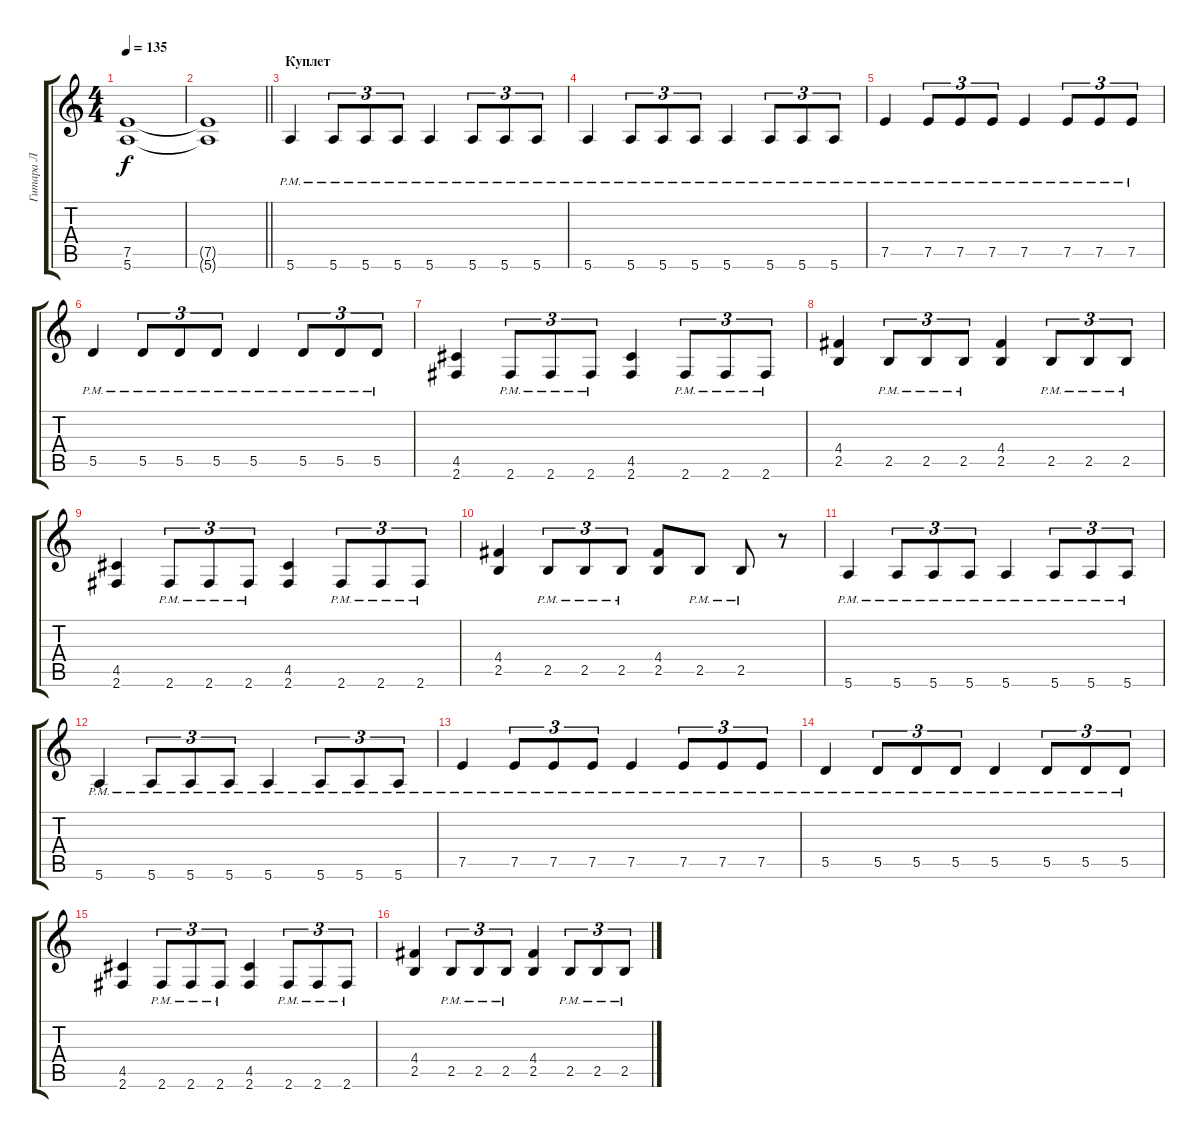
\track ("Гитара Л" "Гитара Л") {instrument distortionguitar}
\staff {score tabs}
\tuning (E4 B3 G3 D3 A2 E2) {hide}
\ts (4 4)
\tempo 135
\clef g2
\ks c
(7.5 5.6).1{dy f volume 0} |
\barLineRight lightlight
(7.5{t} 5.6{t}).1 |
\section ("" "Куплет")
5.6{pm}.4{volume 13} 5.6{pm}.8{tu (3 2)} 5.6{pm}.8{tu (3 2)} 5.6{pm}.8{tu (3 2)} 5.6{pm}.4 5.6{pm}.8{tu (3 2)} 5.6{pm}.8{tu (3 2)} 5.6{pm}.8{tu (3 2)} |
5.6{pm}.4 5.6{pm}.8{tu (3 2)} 5.6{pm}.8{tu (3 2)} 5.6{pm}.8{tu (3 2)} 5.6{pm}.4 5.6{pm}.8{tu (3 2)} 5.6{pm}.8{tu (3 2)} 5.6{pm}.8{tu (3 2)} |
7.5{pm}.4 7.5{pm}.8{tu (3 2)} 7.5{pm}.8{tu (3 2)} 7.5{pm}.8{tu (3 2)} 7.5{pm}.4 7.5{pm}.8{tu (3 2)} 7.5{pm}.8{tu (3 2)} 7.5{pm}.8{tu (3 2)} |
5.5{pm}.4 5.5{pm}.8{tu (3 2)} 5.5{pm}.8{tu (3 2)} 5.5{pm}.8{tu (3 2)} 5.5{pm}.4 5.5{pm}.8{tu (3 2)} 5.5{pm}.8{tu (3 2)} 5.5{pm}.8{tu (3 2)} |
(4.5 2.6).4 2.6{pm}.8{tu (3 2)} 2.6{pm}.8{tu (3 2)} 2.6{pm}.8{tu (3 2)} (4.5 2.6).4 2.6{pm}.8{tu (3 2)} 2.6{pm}.8{tu (3 2)} 2.6{pm}.8{tu (3 2)} |
(4.4 2.5).4 2.5{pm}.8{tu (3 2)} 2.5{pm}.8{tu (3 2)} 2.5{pm}.8{tu (3 2)} (4.4 2.5).4 2.5{pm}.8{tu (3 2)} 2.5{pm}.8{tu (3 2)} 2.5{pm}.8{tu (3 2)} |
(4.5 2.6).4 2.6{pm}.8{tu (3 2)} 2.6{pm}.8{tu (3 2)} 2.6{pm}.8{tu (3 2)} (4.5 2.6).4 2.6{pm}.8{tu (3 2)} 2.6{pm}.8{tu (3 2)} 2.6{pm}.8{tu (3 2)} |
(4.4 2.5).4 2.5{pm}.8{tu (3 2)} 2.5{pm}.8{tu (3 2)} 2.5{pm}.8{tu (3 2)} (4.4 2.5).8 2.5{pm}.8 2.5{pm}.8 r.8 |
5.6{pm}.4 5.6{pm}.8{tu (3 2)} 5.6{pm}.8{tu (3 2)} 5.6{pm}.8{tu (3 2)} 5.6{pm}.4 5.6{pm}.8{tu (3 2)} 5.6{pm}.8{tu (3 2)} 5.6{pm}.8{tu (3 2)} |
5.6{pm}.4 5.6{pm}.8{tu (3 2)} 5.6{pm}.8{tu (3 2)} 5.6{pm}.8{tu (3 2)} 5.6{pm}.4 5.6{pm}.8{tu (3 2)} 5.6{pm}.8{tu (3 2)} 5.6{pm}.8{tu (3 2)} |
7.5{pm}.4 7.5{pm}.8{tu (3 2)} 7.5{pm}.8{tu (3 2)} 7.5{pm}.8{tu (3 2)} 7.5{pm}.4 7.5{pm}.8{tu (3 2)} 7.5{pm}.8{tu (3 2)} 7.5{pm}.8{tu (3 2)} |
5.5{pm}.4 5.5{pm}.8{tu (3 2)} 5.5{pm}.8{tu (3 2)} 5.5{pm}.8{tu (3 2)} 5.5{pm}.4 5.5{pm}.8{tu (3 2)} 5.5{pm}.8{tu (3 2)} 5.5{pm}.8{tu (3 2)} |
(4.5 2.6).4 2.6{pm}.8{tu (3 2)} 2.6{pm}.8{tu (3 2)} 2.6{pm}.8{tu (3 2)} (4.5 2.6).4 2.6{pm}.8{tu (3 2)} 2.6{pm}.8{tu (3 2)} 2.6{pm}.8{tu (3 2)} |
(4.4 2.5).4 2.5{pm}.8{tu (3 2)} 2.5{pm}.8{tu (3 2)} 2.5{pm}.8{tu (3 2)} (4.4 2.5).4 2.5{pm}.8{tu (3 2)} 2.5{pm}.8{tu (3 2)} 2.5{pm}.8{tu (3 2)}
